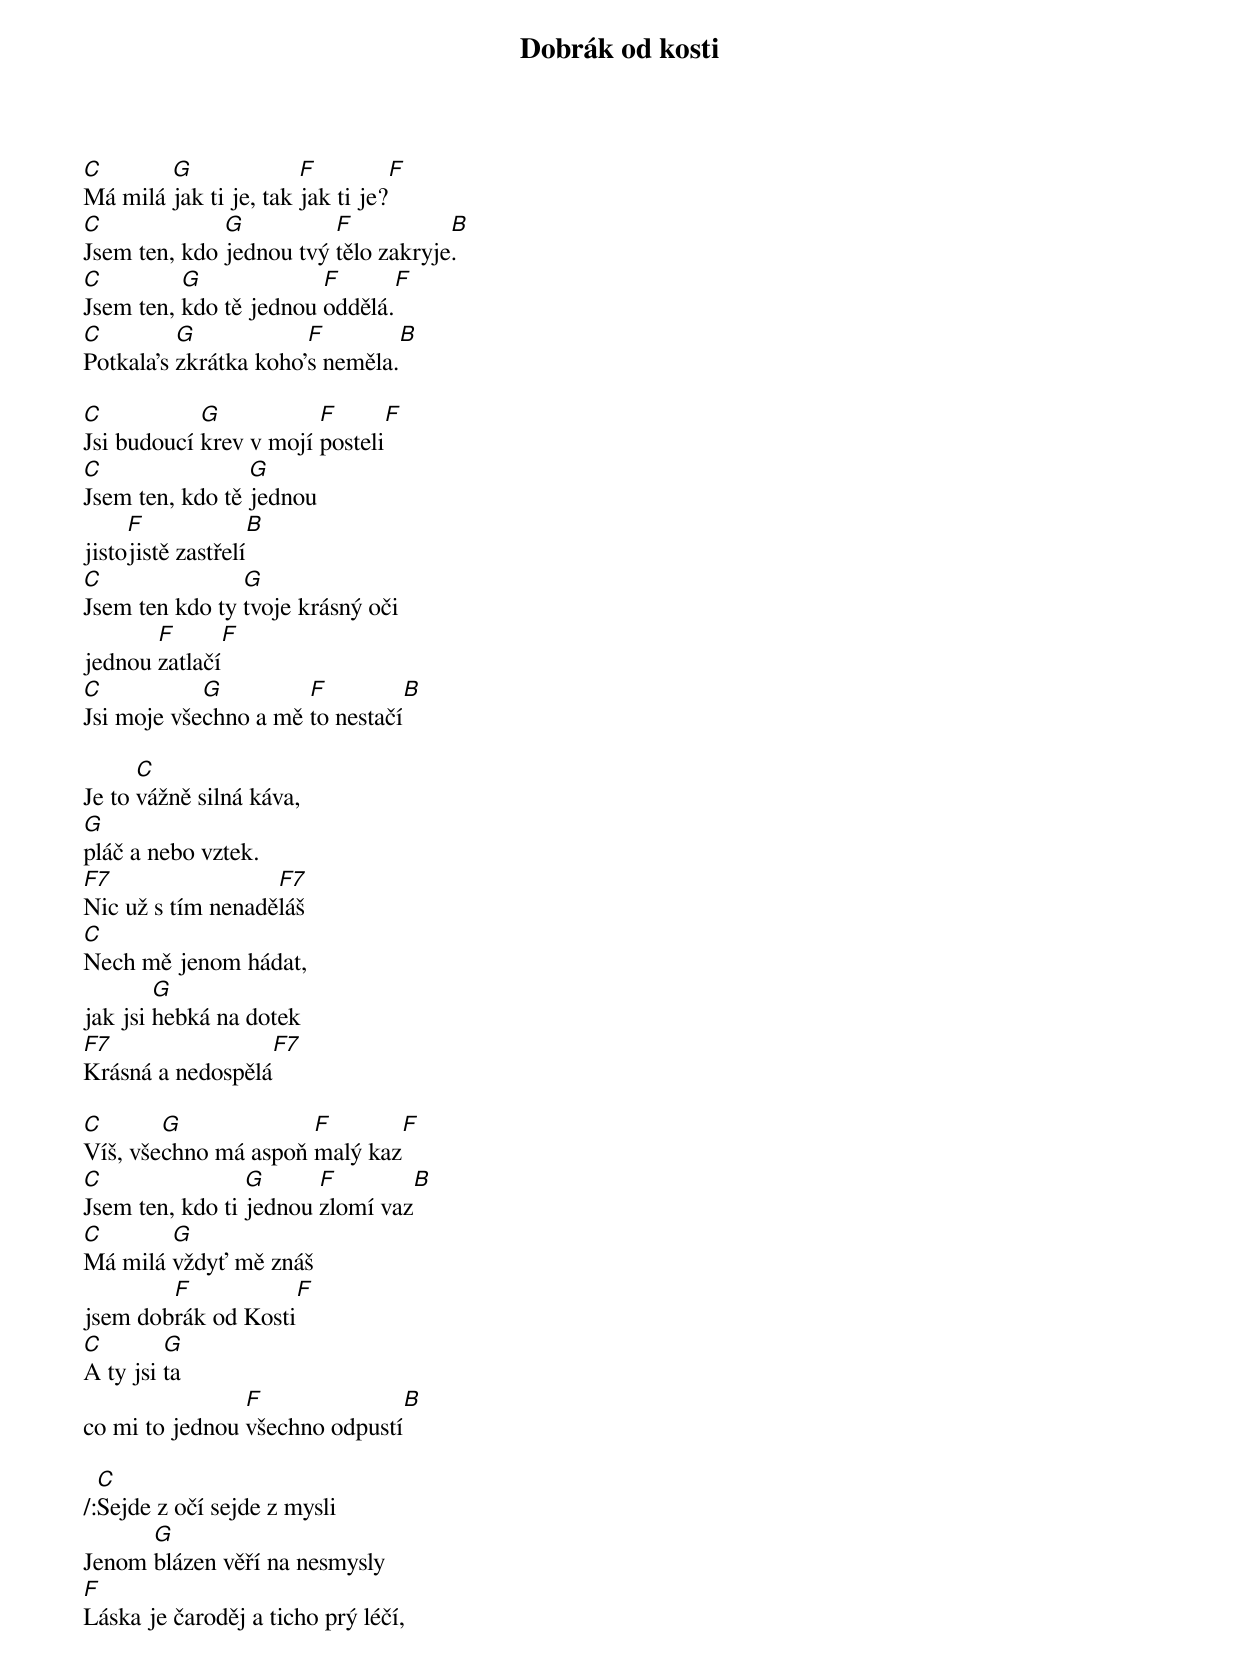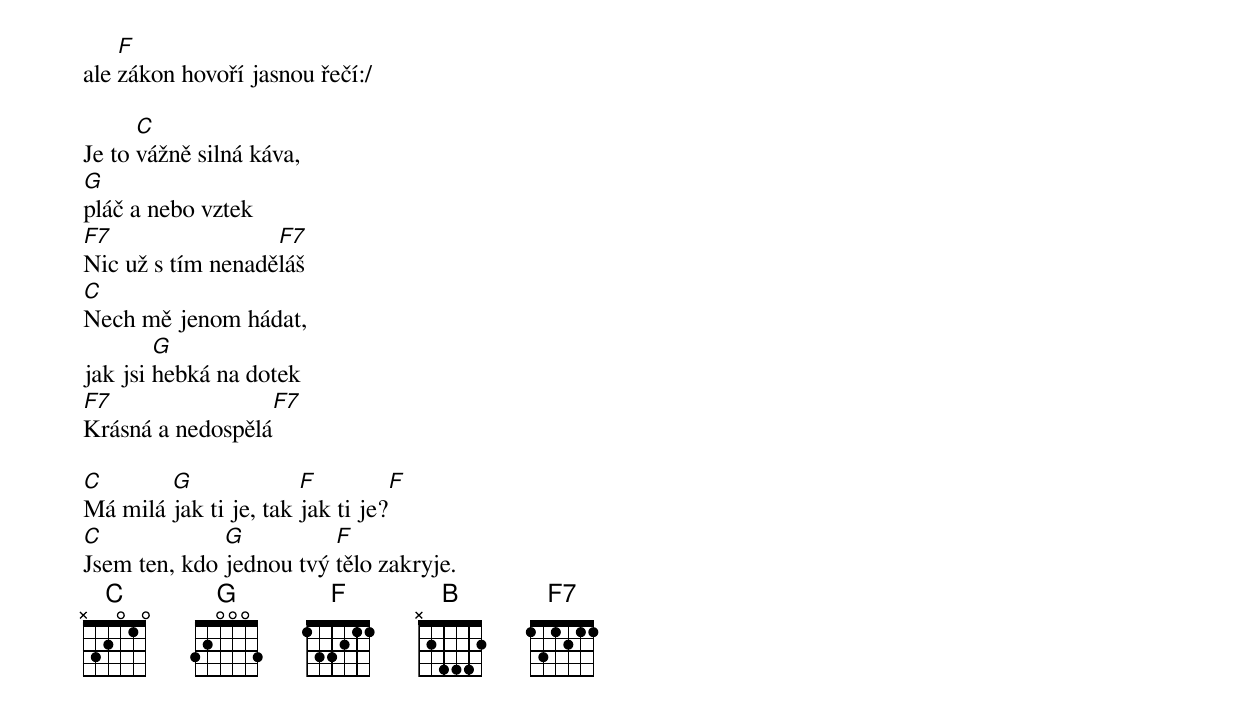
{title: Dobrák od kosti}
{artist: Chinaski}
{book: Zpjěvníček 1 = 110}

[C]Má milá [G]jak ti je, tak [F]jak ti je?[F]
[C]Jsem ten, kdo [G]jednou tvý [F]tělo zakryje[B].
[C]Jsem ten, [G]kdo tě jednou [F]oddělá.[F]
[C]Potkala's [G]zkrátka koho'[F]s neměla.[B]

[C]Jsi budoucí [G]krev v mojí [F]posteli[F]
[C]Jsem ten, kdo tě [G]jednou
jisto[F]jistě zastřelí[B]
[C]Jsem ten kdo ty [G]tvoje krásný oči
jednou [F]zatlačí[F]
[C]Jsi moje vše[G]chno a mě [F]to nestačí[B]

Je to [C]vážně silná káva,
[G]pláč a nebo vztek.
[F7]Nic už s tím nenadě[F7]láš
[C]Nech mě jenom hádat,
jak jsi [G]hebká na dotek
[F7]Krásná a nedospělá[F7]

[C]Víš, vše[G]chno má aspoň [F]malý kaz[F]
[C]Jsem ten, kdo ti [G]jednou [F]zlomí vaz[B]
[C]Má milá [G]vždyť mě znáš
jsem dob[F]rák od Kosti[F]
[C]A ty jsi [G]ta
co mi to jednou [F]všechno odpustí[B]

/:[C]Sejde z očí sejde z mysli
Jenom [G]blázen věří na nesmysly
[F]Láska je čaroděj a ticho prý léčí,
ale [F]zákon hovoří jasnou řečí:/

Je to [C]vážně silná káva,
[G]pláč a nebo vztek
[F7]Nic už s tím nenadě[F7]láš
[C]Nech mě jenom hádat,
jak jsi [G]hebká na dotek
[F7]Krásná a nedospělá[F7]

[C]Má milá [G]jak ti je, tak [F]jak ti je?[F]
[C]Jsem ten, kdo [G]jednou tvý [F]tělo zakryje.
